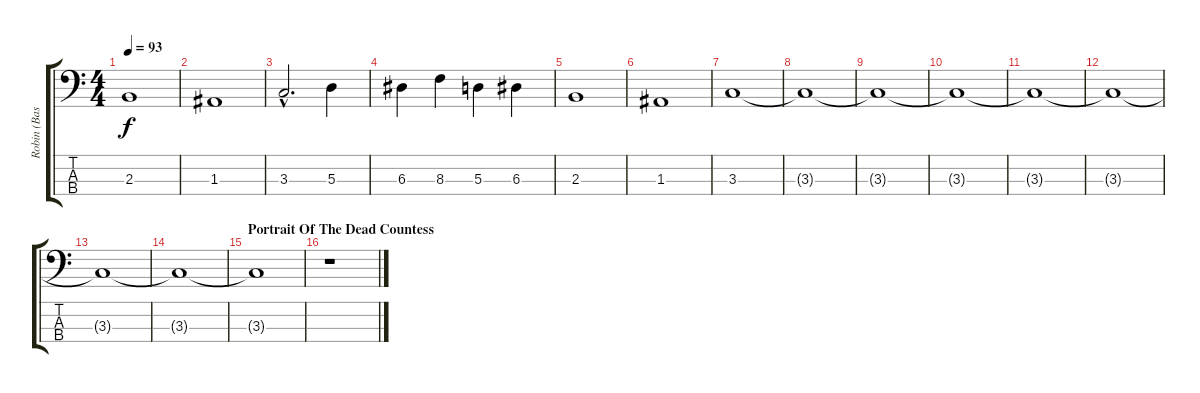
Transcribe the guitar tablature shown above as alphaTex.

\track ("Robin (Bass)" "Robin (Bas") {instrument electricbassfinger}
\staff {score tabs}
\tuning (G2 D2 A1 D1) {hide}
\ts (4 4)
\tempo 93
\clef f4
\ks c
2.3.1{dy f} |
1.3.1 |
3.3{hac}.2{d} 5.3.4 |
6.3.4 8.3.4 5.3.4 6.3.4 |
2.3.1 |
1.3.1 |
3.3.1 |
3.3{t}.1 |
3.3{t}.1 |
3.3{t}.1 |
3.3{t}.1 |
3.3{t}.1 |
3.3{t}.1 |
3.3{t}.1 |
\section ("" "Portrait Of The Dead Countess")
3.3{t}.1 |
r.1
